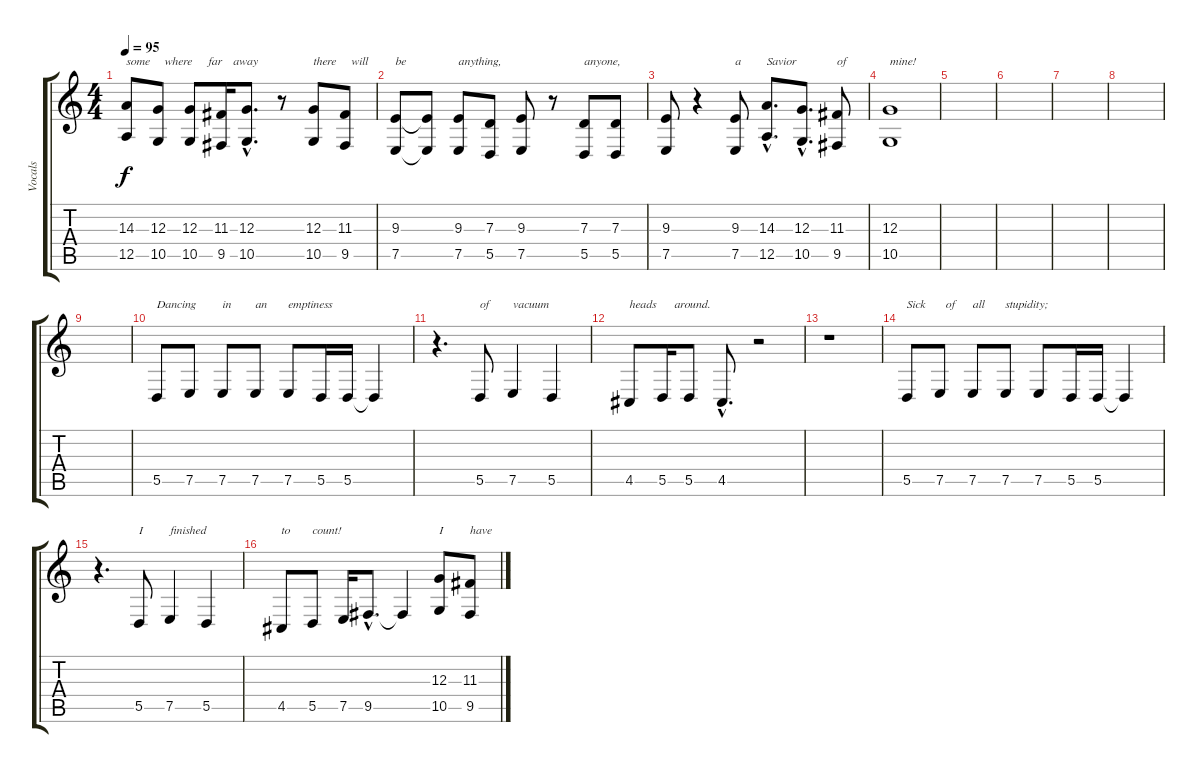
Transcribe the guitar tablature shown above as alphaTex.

\track ("Vocals" "Vocals") {instrument lead6voice}
\staff {score tabs}
\tuning (E4 B3 G3 D3 A2 E2) {hide}
\ts (4 4)
\tempo 95
\clef g2
\ks c
(14.3 12.5).8{txt "some" dy f} (12.3 10.5).8{txt "  where"} (12.3 10.5).8{txt "      far"} (11.3 9.5).16{txt "    away"} (12.3{hac} 10.5{hac}).8{d} r.8 (12.3 10.5).8{txt "there"} (11.3 9.5).8{txt "  will"} |
(9.3 7.5).8{txt "be"} (9.3{t} 7.5{t}).8 (9.3 7.5).8{txt "anything,"} (7.3 5.5).8 (9.3 7.5).8 r.8 (7.3 5.5).8{txt "anyone,"} (7.3 5.5).8 |
(9.3 7.5).8 r.4 (9.3 7.5).8{txt "a"} (14.3{hac} 12.5{hac}).8{d txt "Savior"} (12.3{hac} 10.5{hac}).8{d} (11.3 9.5).8{txt "of"} |
(12.3 10.5).1{txt "mine!"} |
|
|
|
|
|
5.5.8{txt "Dancing"} 7.5.8 7.5.8{txt "in"} 7.5.8{txt "an"} 7.5.8{txt "emptiness"} 5.5.16 5.5.16 5.5{t}.4 |
r.4{d} 5.5.8{txt "of"} 7.5.4{txt "vacuum"} 5.5.4 |
4.5.8{txt "heads"} 5.5.16{txt "    around."} 5.5.8 4.5{hac}.8{d} r.2 |
r.1 |
5.5.8{txt "Sick"} 7.5.8{txt "  of"} 7.5.8{txt "all"} 7.5.8{txt "stupidity;"} 7.5.8 5.5.16 5.5.16 5.5{t}.4 |
r.4{d} 5.5.8{txt "I"} 7.5.4{txt "finished"} 5.5.4 |
4.5.8{txt "to"} 5.5.8{txt "count!"} 7.5.16 9.5{hac}.8{d} 9.5{t}.4 (12.3 10.5).8{txt "I"} (11.3 9.5).8{txt "have"}
